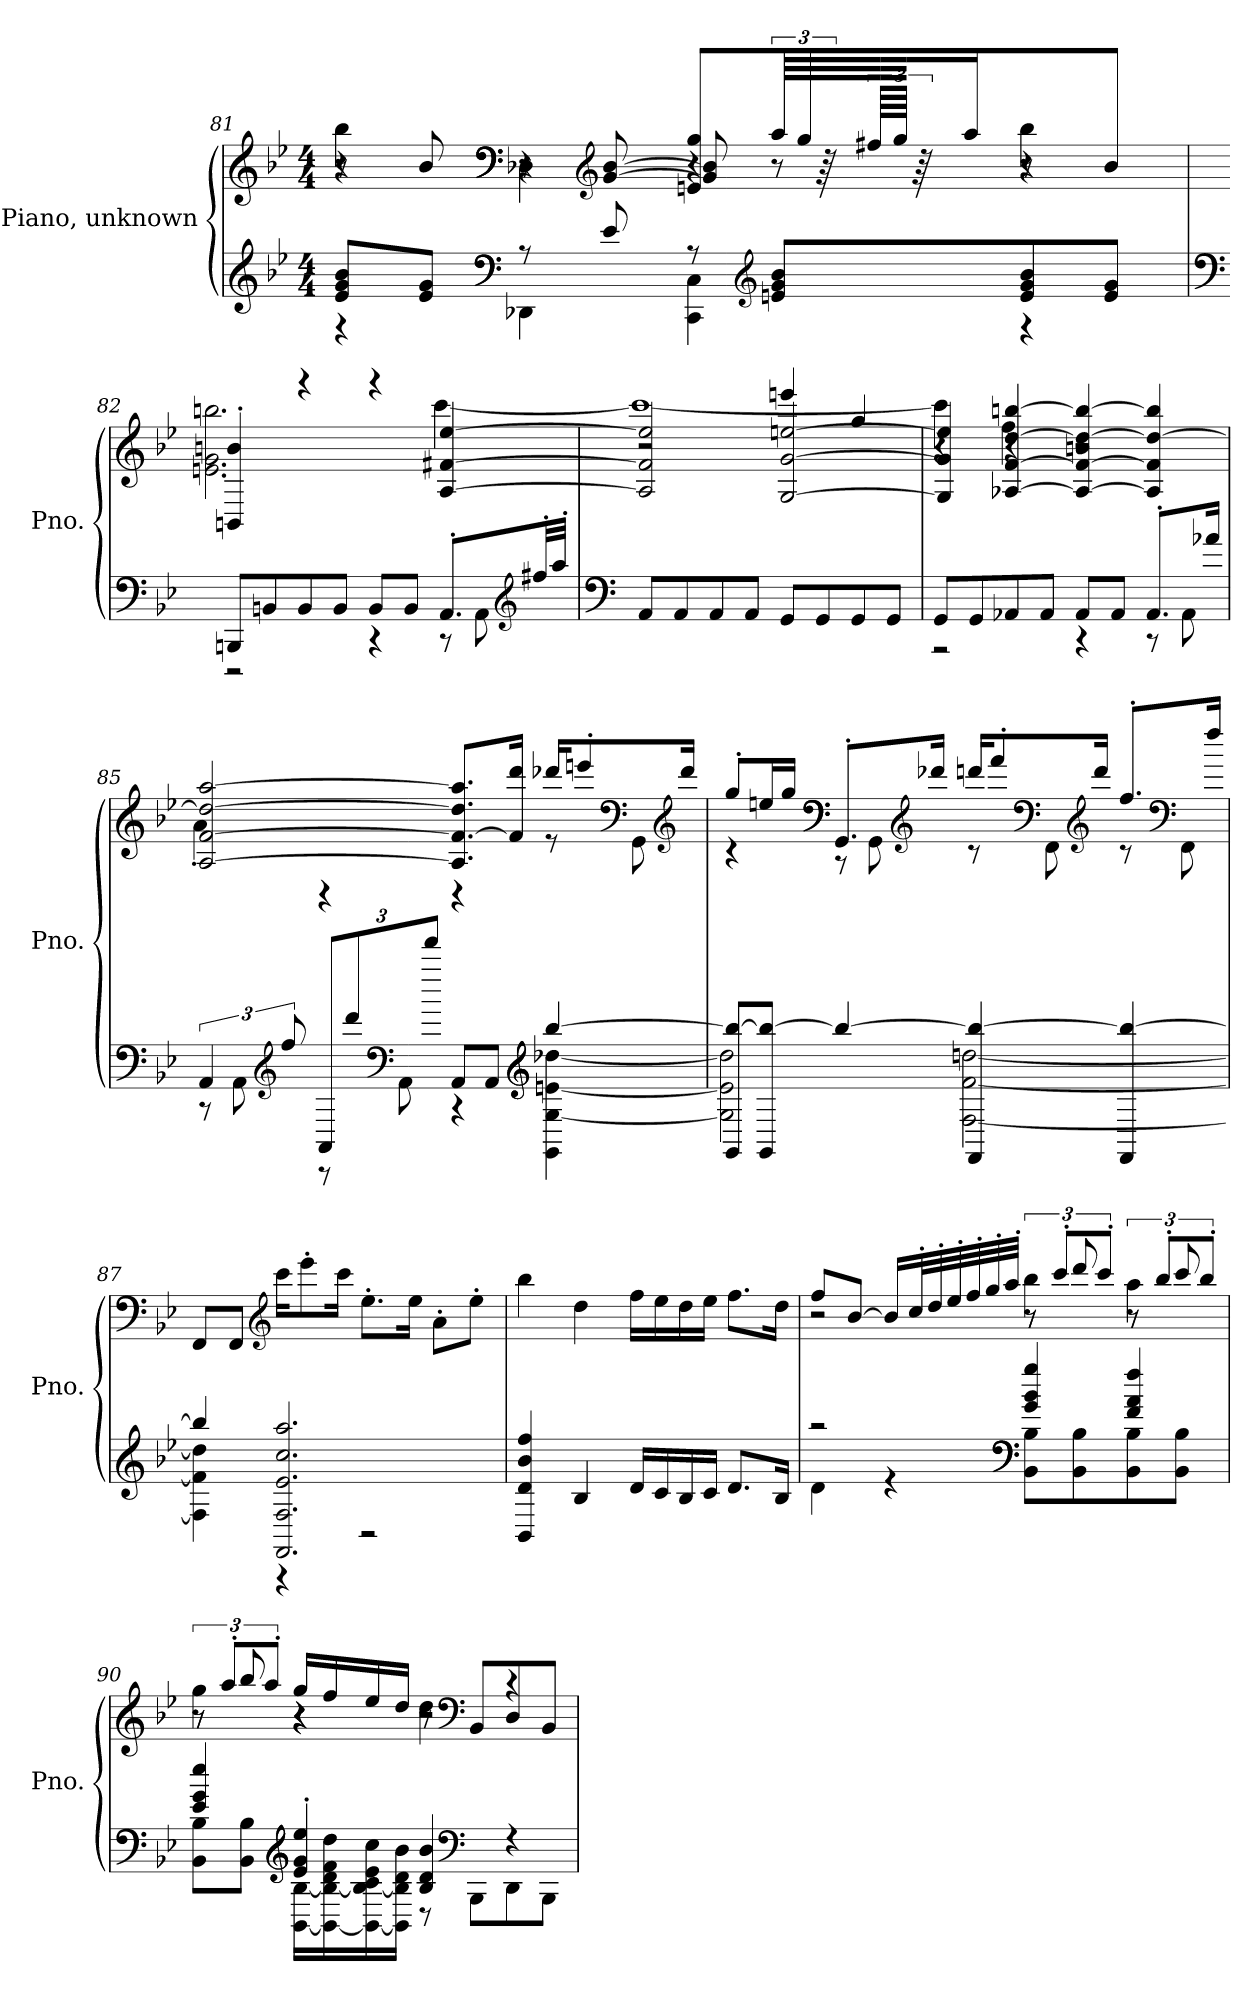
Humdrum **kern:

**kern	**kern
*part1	*part1
*staff2	*staff1
*I"Piano, unknown	*
*I'Pno.	*
!!LO:LB:g=z
*clefG2	*clefG2
*k[b-e-]	*k[b-e-]
*M4/4	*M4/4
=81	=81
*^	*^
*	*	*	*^
8e-/ 8g/ 8b-/L	4r	8r	4bb-\	4r
8e-/ 8g/J	.	8b-/	.	.
*clefF4	*	*clefF4	*	*
8r	4DD-X\	4r	4D-X\	8r
*	*	*clefG2	*	*
8e-/	.	.	.	[8g/ [8b-/
8r	4CC\ 4C\	8en/ 8gg/L	4r	8g/] 8b-/]
*clefG2	*	*	*	*
8en/ 8g/ 8b-/L	.	96aa/LLL	.	8r
.	.	96gg/JJJJ	.	.
.	.	96r	.	.
.	.	96ff#X/LLLL	.	.
.	.	96gg/JJJJ	.	.
.	.	96r	.	.
.	.	16aa/	.	.
8e/ 8g/ 8b-/	4r	8r	4bb-\	4r
8e/ 8g/J	.	8b-/	.	.
*	*	*v	*v	*v
=82	=82	=82
*clefF4	*	*
*	*	*^
8BBBn/L	2r	4BBn/' 4bn/'	2.en\ 2.g\ 2.bbn\
8BBn/	.	.	.
8BB/	.	4r	.
8BB/J	.	.	.
8BB/L	4r	4r	.
8BB/J	.	.	.
8.AA'/L	8r	[4A/ [4f#X/ [4ee-/	[4ccc\
.	8AA\	.	.
*clefG2	*	*	*
32ff#X'/LL	.	.	.
32aa'/JJJ	.	.	.
*v	*v	*	*
*	*v	*v
!!LO:LB:g=z
=83	=83
*clefF4	*
*	*^
*	*	*^
8AA/L	2A/] 2f#/] 2ee-/]	1ccc_	2r
8AA/	.	.	.
8AA/	.	.	.
8AA/J	.	.	.
8GG/L	4eeen/	.	[2G/ [2g/ [2een/
8GG/	.	.	.
8GG/	4gg/	.	.
8GG/J	.	.	.
=84	=84	=84	=84
*^	*	*	*
8GG/L	2r	4r	4ccc\]	4G/] 4g/] 4ee/]
8GG/	.	.	.	.
8AA-X/	.	[4A-X/ [4f/ [4dd/ [4bbn/	4ff\	4r
8AA-/J	.	.	.	.
8AA-/L	4r	4A-/_ 4f/_ 4bn/ 4dd/_ 4bb/_	2r	2r
8AA-/J	.	.	.	.
8.AA-'/L	8r	4A-/] 4f/] 4dd/_ 4bb/]	.	.
.	8AA-\	.	.	.
16a-X/Jk	.	.	.	.
*	*	*	*v	*v
=85	=85	=85	=85
6AA/	8r	[2A/ [2f/ 2dd/_ [2aa/	4a'\
.	8AA\	.	.
*clefG2	*	*	*
12ff/	.	.	.
*Xbrackettup	*	*	*
12AA/L	8r	.	4r
12ddd/	.	.	.
*clefF4	*	*	*
.	8AA\	.	.
12fff/J	.	.	.
8AA/L	4r	8.A/] 8.f/_ 8.dd/] 8.aa/]L	4r
8AA/J	.	.	.
.	.	16f/] 16ddd/Jk	.
*clefG2	*	*	*
[4bb-/	4GG\ [4G\ [4en\ [4dd-X\	16ddd-X/KL	8r
.	.	8eeen'/	.
*	*	*clefF4	*
.	.	.	8GG\
*	*	*clefG2	*
.	.	16ddd-/Jk	.
!!LO:PB:g=z	!!
=86	=86	=86	=86
8GG/ 8bb-/_L	2G\] 2e\] 2dd-\]	8gg'/L	4r
8GG/ 8bb-/_J	.	16een/L	.
.	.	16gg/JJ	.
*	*	*clefF4	*
4bb-/_	.	8.GG'/L	8r
.	.	.	8GG\
*	*	*clefG2	*
.	.	16ddd-X/Jk	.
4FF/ 4bb-/_	[2F\ [2f\ [2ddn\	16dddn/KL	8r
.	.	8fff'/	.
*	*	*clefF4	*
.	.	.	8FF\
*	*	*clefG2	*
.	.	16ddd/Jk	.
4FF/ 4bb-/_	.	8.ff'/L	8r
*	*	*clefF4	*
.	.	.	8FF\
.	.	16ff/Jk	.
*	*	*v	*v
=87	=87	=87
4bb-/]	4F\] 4f\] 4dd\]	8FF/L
.	.	8FF/J
*	*	*clefG2
2.FF/ 2.F/ 2.e-/ 2.cc/ 2.aa/	4r	16ccc\KL
.	.	8eee-'\
.	.	16ccc\Jk
.	2r	8.ee-'\L
.	.	16ee-\Jk
.	.	8a'\L
.	.	8ee-'\J
*v	*v	*
!!LO:LB:g=z
=88	=88
4BB-/ 4d/ 4b-/ 4ff/	4bb-\
4B-/	4dd\
16d/LL	16ff\LL
16c/	16ee-\
16B-/	16dd\
16c/JJ	16ee-\JJ
8.d/L	8.ff\L
16B-/Jk	16dd\Jk
=89	=89
*^	*^
*	*	*	*^
2r	4d\	2r	2r	8ff/L
.	.	.	.	[8b-/J
.	4r	.	.	16b-/LL]
.	.	.	.	32cc'/L
.	.	.	.	32dd'/
.	.	.	.	32ee-'/
.	.	.	.	32ff'/
.	.	.	.	32gg'/
.	.	.	.	32aa'/JJJ
*clefF4	*	*	*	*
4g/ 4b-/ 4gg/	8BB-\ 8B-\L	8r	4bb-\	12r
.	.	.	.	12ccc'/L
.	8BB-\ 8B-\	8ddd'/	.	.
.	.	.	.	12ccc'/J
4f/ 4a/ 4ff/	8BB-\ 8B-\	8r	4aa\	12r
.	.	.	.	12bb-'/L
.	8BB-\ 8B-\J	8ccc'/	.	.
.	.	.	.	12bb-'/J
!!LO:LB:g=z	!!	!!
=90	=90	=90	=90	=90
4e-/ 4g/ 4ee-/	8BB-\ 8B-\L	8r	4gg\	12r
.	.	.	.	12aa'/L
.	8BB-\ 8B-\J	8bb-'/	.	.
.	.	.	.	12aa'/J
*clefG2	*	*	*	*
4e-/' 4g/' 4ee-/'	[16BB-\ [16B-\LL	4r	4r	16gg/LL
.	16BB-\_ 16B-\_ 16d\ 16f\ 16dd\	.	.	16ff/
.	16BB-\_ 16B-\_ 16c\ 16e-\ 16cc\	.	.	16ee-/
.	16BB-\] 16B-\] 16d\ 16b-\JJ	.	.	16dd/JJ
4B-/ 4d/ 4b-/	8r	2r	4dd\	8r
*clefF4	*	*clefF4	*	*
.	8BBB-\L	.	.	8BB-/L
4r	8DD\	.	4r	8D/
.	8BBB-\J	.	.	8BB-/J
*v	*v	*	*	*
*	*v	*v	*v
=	=
*-	*-
